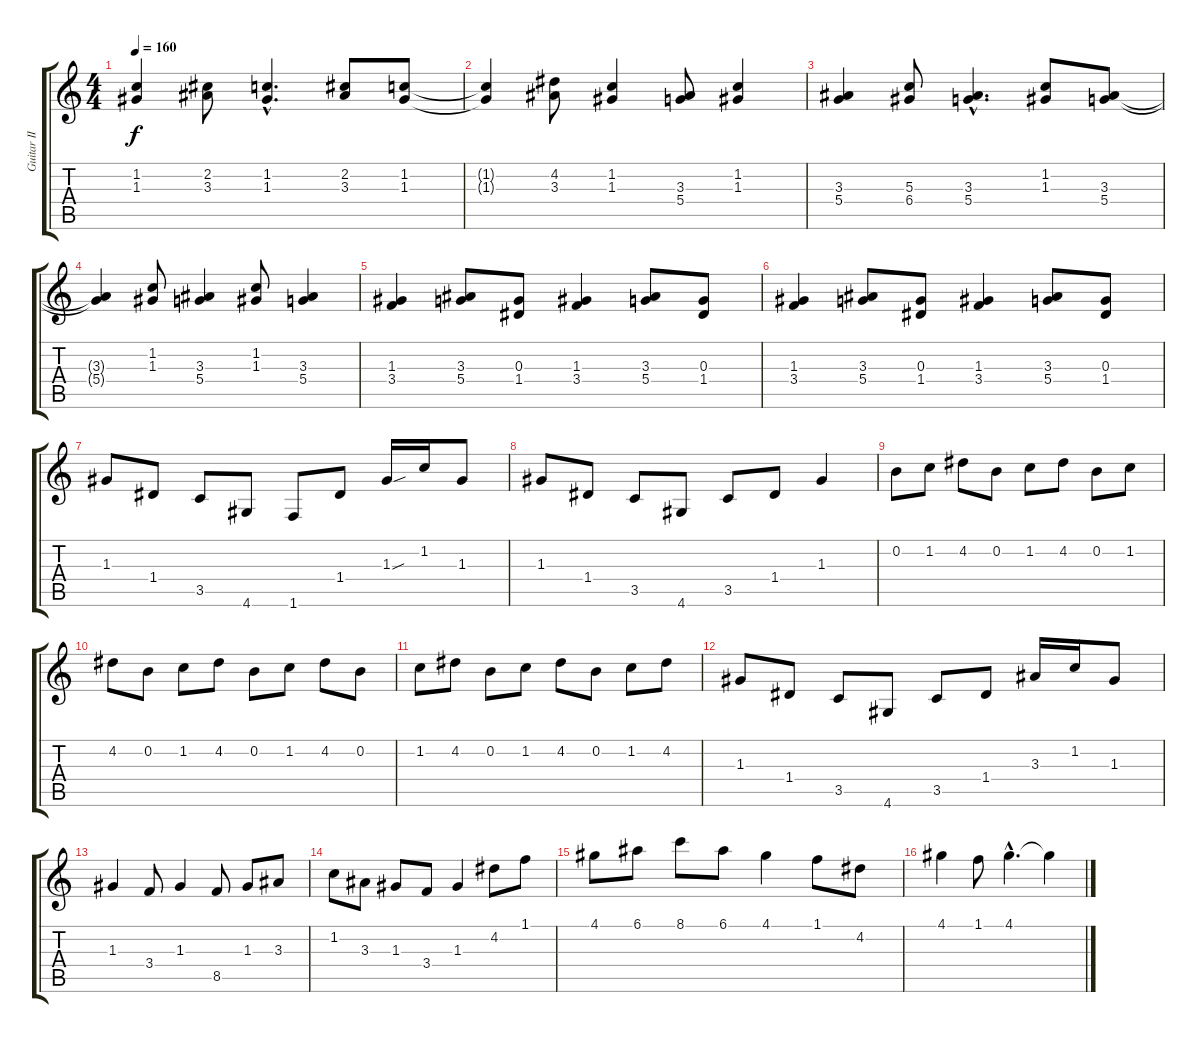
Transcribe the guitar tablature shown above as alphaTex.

\track ("Guitar II" "Guitar II") {instrument overdrivenguitar}
\staff {score tabs}
\tuning (E4 B3 G3 D3 A2 E2) {hide}
\ts (4 4)
\tempo 160
\clef g2
\ks c
(1.2 1.3).4{dy f} (2.2 3.3).8 (1.2{hac} 1.3{hac}).4{d} (2.2 3.3).8 (1.2 1.3).8 |
(1.2{t} 1.3{t}).4 (4.2 3.3).8 (1.2 1.3).4 (3.3 5.4).8 (1.2 1.3).4 |
(3.3 5.4).4 (5.3 6.4).8 (3.3{hac} 5.4{hac}).4{d} (1.2 1.3).8 (3.3 5.4).8 |
(3.3{t} 5.4{t}).4 (1.2 1.3).8 (3.3 5.4).4 (1.2 1.3).8 (3.3 5.4).4 |
(1.3 3.4).4 (3.3 5.4).8 (0.3 1.4).8 (1.3 3.4).4 (3.3 5.4).8 (0.3 1.4).8 |
(1.3 3.4).4 (3.3 5.4).8 (0.3 1.4).8 (1.3 3.4).4 (3.3 5.4).8 (0.3 1.4).8 |
1.3.8 1.4.8 3.5.8 4.6.8 1.6.8 1.4.8 1.3{sou}.16 1.2.16 1.3.8 |
1.3.8 1.4.8 3.5.8 4.6.8 3.5.8 1.4.8 1.3.4 |
0.2.8 1.2.8 4.2.8 0.2.8 1.2.8 4.2.8 0.2.8 1.2.8 |
4.2.8 0.2.8 1.2.8 4.2.8 0.2.8 1.2.8 4.2.8 0.2.8 |
1.2.8 4.2.8 0.2.8 1.2.8 4.2.8 0.2.8 1.2.8 4.2.8 |
1.3.8 1.4.8 3.5.8 4.6.8 3.5.8 1.4.8 3.3.16 1.2.16 1.3.8 |
1.3.4 3.4.8 1.3.4 8.5.8 1.3.8 3.3.8 |
1.2.8 3.3.8 1.3.8 3.4.8 1.3.4 4.2.8 1.1.8 |
4.1.8 6.1.8 8.1.8 6.1.8 4.1.4 1.1.8 4.2.8 |
4.1.4 1.1.8 4.1{hac}.4{d} 4.1{t}.4
